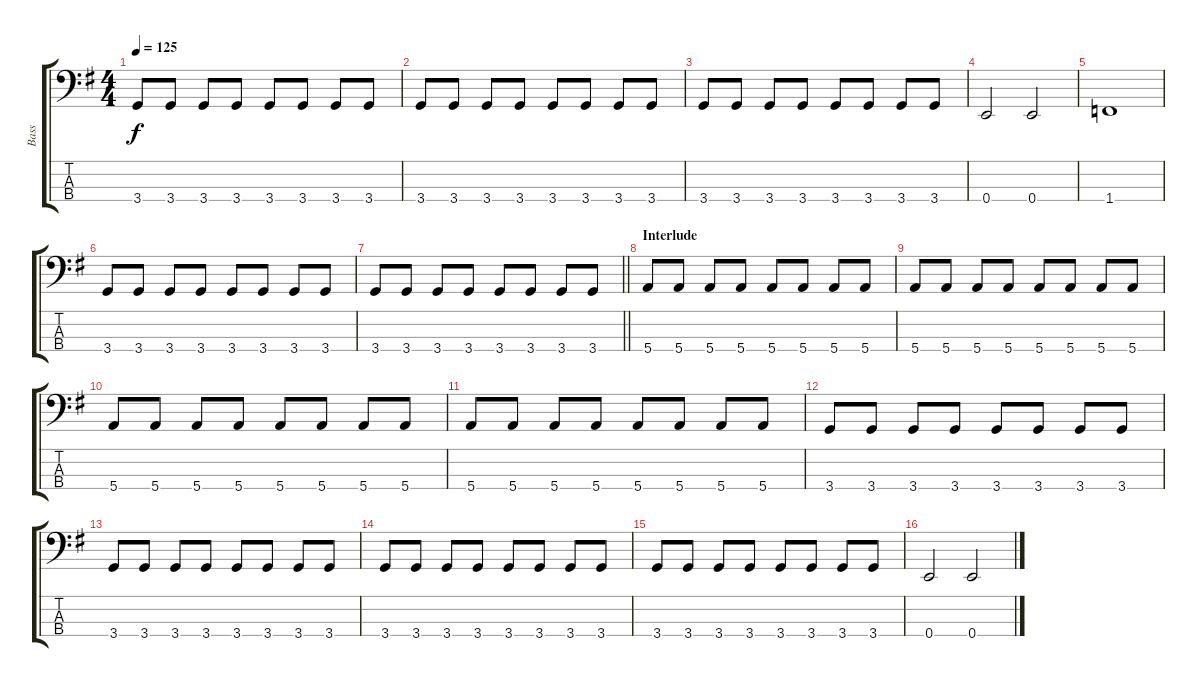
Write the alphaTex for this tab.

\track ("Bass" "Bass") {instrument electricbassfinger}
\staff {score tabs}
\tuning (G2 D2 A1 E1) {hide}
\ts (4 4)
\tempo 125
\clef f4
\ks g
3.4.8{dy f} 3.4.8 3.4.8 3.4.8 3.4.8 3.4.8 3.4.8 3.4.8 |
3.4.8 3.4.8 3.4.8 3.4.8 3.4.8 3.4.8 3.4.8 3.4.8 |
3.4.8 3.4.8 3.4.8 3.4.8 3.4.8 3.4.8 3.4.8 3.4.8 |
0.4.2 0.4.2 |
1.4.1 |
3.4.8 3.4.8 3.4.8 3.4.8 3.4.8 3.4.8 3.4.8 3.4.8 |
\barLineRight lightlight
3.4.8 3.4.8 3.4.8 3.4.8 3.4.8 3.4.8 3.4.8 3.4.8 |
\section ("" "Interlude")
5.4.8 5.4.8 5.4.8 5.4.8 5.4.8 5.4.8 5.4.8 5.4.8 |
5.4.8 5.4.8 5.4.8 5.4.8 5.4.8 5.4.8 5.4.8 5.4.8 |
5.4.8 5.4.8 5.4.8 5.4.8 5.4.8 5.4.8 5.4.8 5.4.8 |
5.4.8 5.4.8 5.4.8 5.4.8 5.4.8 5.4.8 5.4.8 5.4.8 |
3.4.8 3.4.8 3.4.8 3.4.8 3.4.8 3.4.8 3.4.8 3.4.8 |
3.4.8 3.4.8 3.4.8 3.4.8 3.4.8 3.4.8 3.4.8 3.4.8 |
3.4.8 3.4.8 3.4.8 3.4.8 3.4.8 3.4.8 3.4.8 3.4.8 |
3.4.8 3.4.8 3.4.8 3.4.8 3.4.8 3.4.8 3.4.8 3.4.8 |
0.4.2 0.4.2
